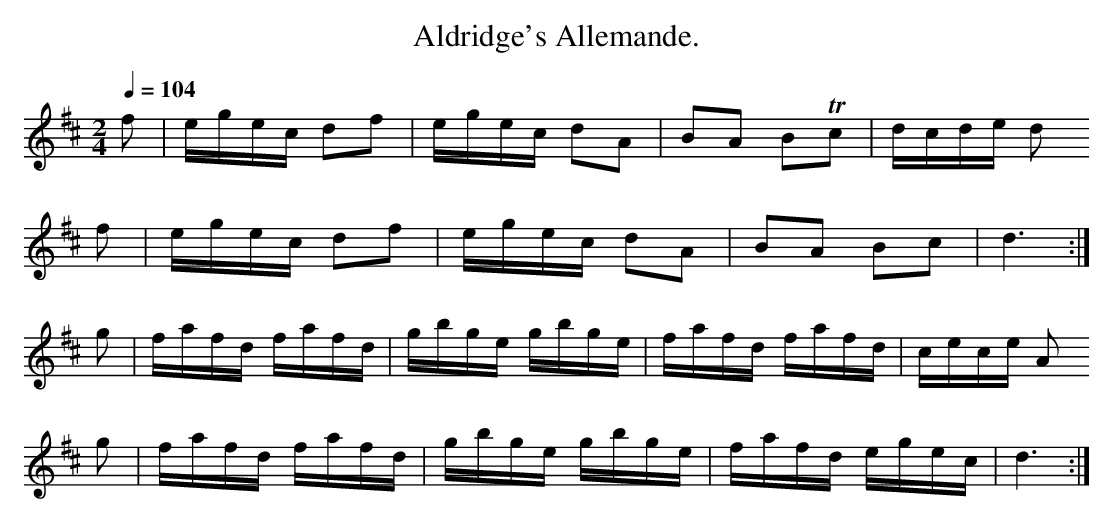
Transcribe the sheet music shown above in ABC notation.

X:1
T:Aldridge's Allemande.
M:2/4
L:1/16
Q:1/4=104
K:D major
f2|egec d2f2|egec d2A2|B2A2 B2Tc2|dcde d2
f2|egec d2f2|egec d2A2|B2A2 B2c2 |d6   :|
g2|fafd fafd|gbge gbge|fafd fafd |cece A2
g2|fafd fafd|gbge gbge|fafd egec |d6   :|
